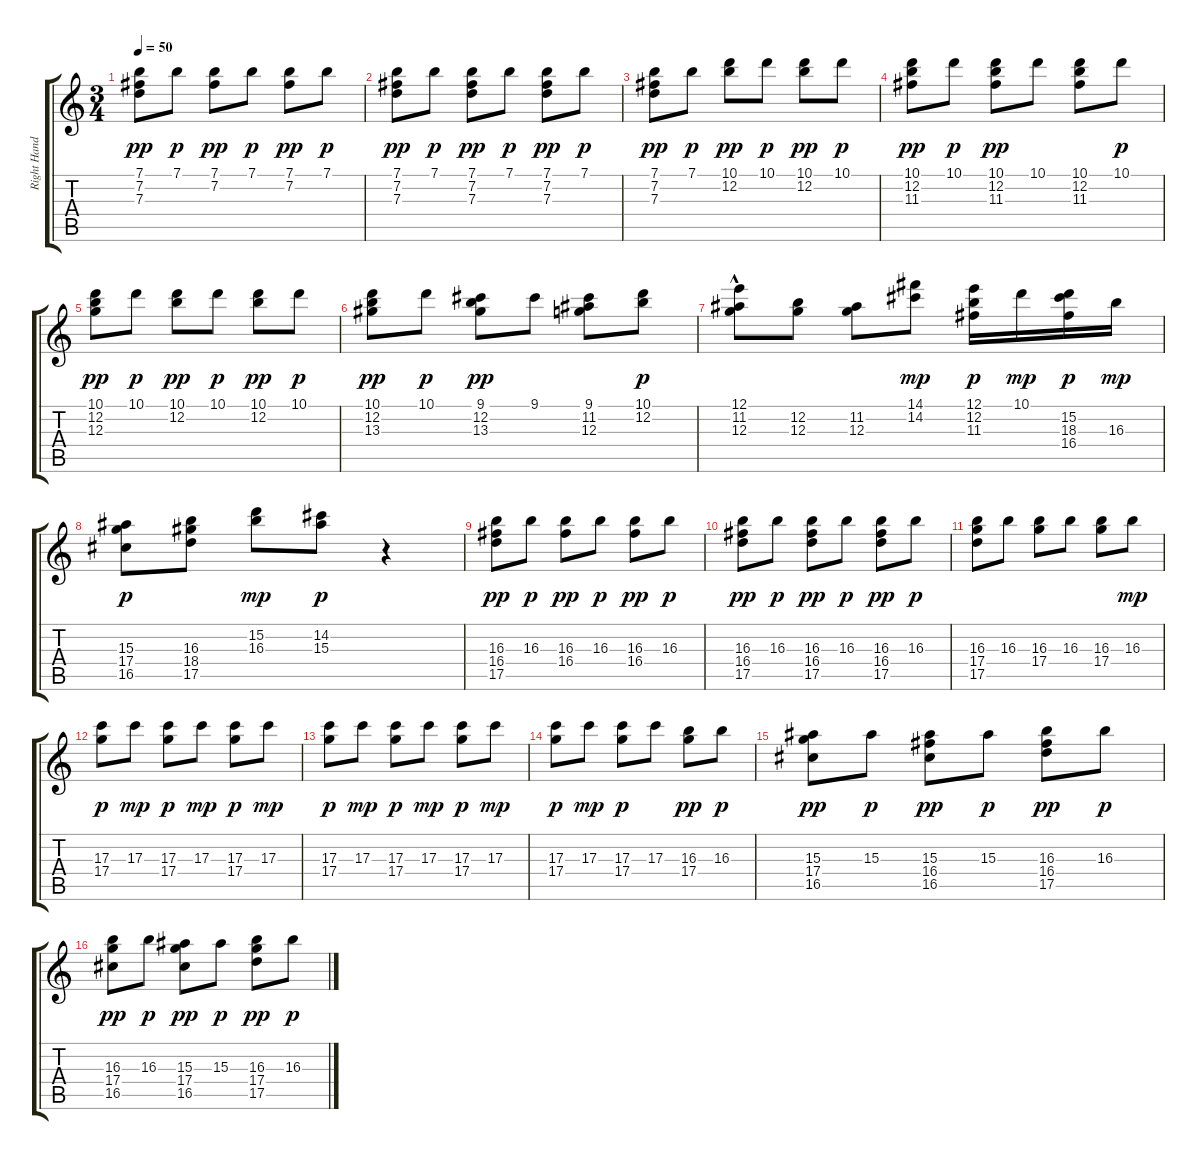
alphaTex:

\track ("Right Hand" "Right Hand") {instrument acousticguitarnylon}
\staff {score tabs}
\tuning (E4 B3 G3 D3 A2 E2) {hide}
\ts (3 4)
\tempo 50
\clef g2
\ks c
(7.1 7.2 7.3).8{dy pp instrument acousticguitarnylon} 7.1.8{dy p} (7.1 7.2).8{dy pp} 7.1.8{dy p} (7.1 7.2).8{dy pp} 7.1.8{dy p} |
(7.1 7.2 7.3).8{dy pp} 7.1.8{dy p} (7.1 7.2 7.3).8{dy pp} 7.1.8{dy p} (7.1 7.2 7.3).8{dy pp} 7.1.8{dy p} |
(7.1 7.2 7.3).8{dy pp} 7.1.8{dy p} (10.1 12.2).8{dy pp} 10.1.8{dy p} (10.1 12.2).8{dy pp} 10.1.8{dy p} |
(10.1 12.2 11.3).8{dy pp} 10.1.8{dy p} (10.1 12.2 11.3).8{dy pp} 10.1.8 (10.1 12.2 11.3).8 10.1.8{dy p} |
(10.1 12.2 12.3).8{dy pp} 10.1.8{dy p} (10.1 12.2).8{dy pp} 10.1.8{dy p} (10.1 12.2).8{dy pp} 10.1.8{dy p} |
(10.1 12.2 13.3).8{dy pp} 10.1.8{dy p} (9.1 12.2 13.3).8{dy pp} 9.1.8 (9.1 11.2 12.3).8 (10.1 12.2).8{dy p} |
(12.1{hac} 11.2 12.3).8 (12.2 12.3).8 (11.2 12.3).8 (14.1 14.2).8{dy mp} (12.1 12.2 11.3).16{dy p} 10.1.16{dy mp} (15.2 18.3 16.4).16{dy p} 16.3.16{dy mp} |
(15.3 17.4 16.5).8{dy p} (16.3 18.4 17.5).8 (15.2 16.3).8{dy mp} (14.2 15.3).8{dy p} r.4 |
(16.3 16.4 17.5).8{dy pp} 16.3.8{dy p} (16.3 16.4).8{dy pp} 16.3.8{dy p} (16.3 16.4).8{dy pp} 16.3.8{dy p} |
(16.3 16.4 17.5).8{dy pp} 16.3.8{dy p} (16.3 16.4 17.5).8{dy pp} 16.3.8{dy p} (16.3 16.4 17.5).8{dy pp} 16.3.8{dy p} |
(16.3 17.4 17.5).8 16.3.8 (16.3 17.4).8 16.3.8 (16.3 17.4).8 16.3.8{dy mp} |
(17.3 17.4).8{dy p} 17.3.8{dy mp} (17.3 17.4).8{dy p} 17.3.8{dy mp} (17.3 17.4).8{dy p} 17.3.8{dy mp} |
(17.3 17.4).8{dy p} 17.3.8{dy mp} (17.3 17.4).8{dy p} 17.3.8{dy mp} (17.3 17.4).8{dy p} 17.3.8{dy mp} |
(17.3 17.4).8{dy p} 17.3.8{dy mp} (17.3 17.4).8{dy p} 17.3.8 (16.3 17.4).8{dy pp} 16.3.8{dy p} |
(15.3 17.4 16.5).8{dy pp} 15.3.8{dy p} (15.3 16.4 16.5).8{dy pp} 15.3.8{dy p} (16.3 16.4 17.5).8{dy pp} 16.3.8{dy p} |
(16.3 17.4 16.5).8{dy pp} 16.3.8{dy p} (15.3 17.4 16.5).8{dy pp} 15.3.8{dy p} (16.3 17.4 17.5).8{dy pp} 16.3.8{dy p}
